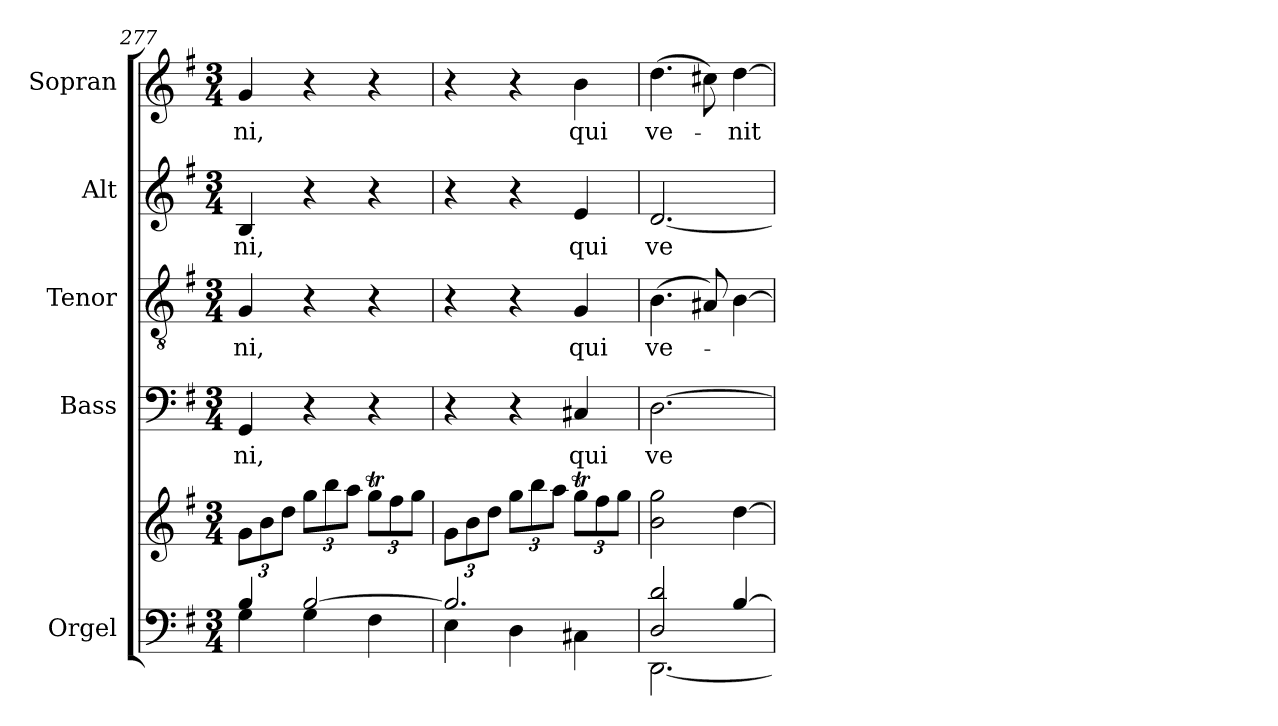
**kern	**kern	**kern	**text	**kern	**text	**kern	**text	**kern	**text
*part5	*part5	*part4	*part4	*part3	*part3	*part2	*part2	*part1	*part1
*staff6	*staff5	*staff4	*staff4	*staff3	*staff3	*staff2	*staff2	*staff1	*staff1
*I"Orgel	*	*I"Bass	*	*I"Tenor	*	*I"Alt	*	*I"Sopran	*
*	*	*I'B.	*	*I'T.	*	*I'A.	*	*I'S.	*
*clefF4	*clefG2	*clefF4	*	*clefGv2	*	*clefG2	*	*clefG2	*
*k[f#]	*k[f#]	*k[f#]	*	*k[f#]	*	*k[f#]	*	*k[f#]	*
*G:	*G:	*G:	*	*G:	*	*G:	*	*G:	*
*M3/4	*M3/4	*M3/4	*	*M3/4	*	*M3/4	*	*M3/4	*
=277	=277	=277	=277	=277	=277	=277	=277	=277	=277
*^	*	*	*	*	*	*	*	*	*
*	*	*Xbrackettup	*	*	*	*	*	*	*	*
!	!	!	!	!LO:LY:b	!	!LO:LY:b	!	!LO:LY:b	!	!LO:LY:b
4B/	4G\	12g\L	4GG/	-ni,	4G/	-ni,	4B/	-ni,	4g/	-ni,
.	.	12b\	.	.	.	.	.	.	.	.
.	.	12dd\J	.	.	.	.	.	.	.	.
[>2B/	4G\	12gg\L	4r	.	4r	.	4r	.	4r	.
.	.	12bb\	.	.	.	.	.	.	.	.
.	.	12aa\J	.	.	.	.	.	.	.	.
.	4F#\	12ggT\L	4r	.	4r	.	4r	.	4r	.
.	.	12ff#\	.	.	.	.	.	.	.	.
.	.	12gg\J	.	.	.	.	.	.	.	.
=278	=278	=278	=278	=278	=278	=278	=278	=278	=278	=278
2.B/]	4E\	12g\L	4r	.	4r	.	4r	.	4r	.
.	.	12b\	.	.	.	.	.	.	.	.
.	.	12dd\J	.	.	.	.	.	.	.	.
.	4D\	12gg\L	4r	.	4r	.	4r	.	4r	.
.	.	12bb\	.	.	.	.	.	.	.	.
.	.	12aa\J	.	.	.	.	.	.	.	.
!	!	!	!	!LO:LY:b	!	!LO:LY:b	!	!LO:LY:b	!	!LO:LY:b
.	4C#X\	12ggT\L	4C#X/	qui	4G/	qui	4e/	qui	4b\	qui
.	.	12ff#\	.	.	.	.	.	.	.	.
.	.	12gg\J	.	.	.	.	.	.	.	.
=279	=279	=279	=279	=279	=279	=279	=279	=279	=279	=279
!	!	!	!	!LO:LY:b	!	!LO:LY:b	!	!LO:LY:b	!	!LO:LY:b
2D/ 2d/	[<2.DD\	2b\ 2gg\	[2.D\	ve-	(>4.B\	ve-	[2.d/	ve-	(>4.dd\	ve-
.	.	.	.	.	8A#X/)	.	.	.	8cc#X\)	.
!	!	!	!	!	!	!	!	!	!	!LO:LY:b
[>4B!/	.	[4dd!\	.	.	[4B\	.	.	.	[4dd\	-nit
*v	*v	*	*	*	*	*	*	*	*	*
=	=	=	=	=	=	=	=	=	=
*-	*-	*-	*-	*-	*-	*-	*-	*-	*-
